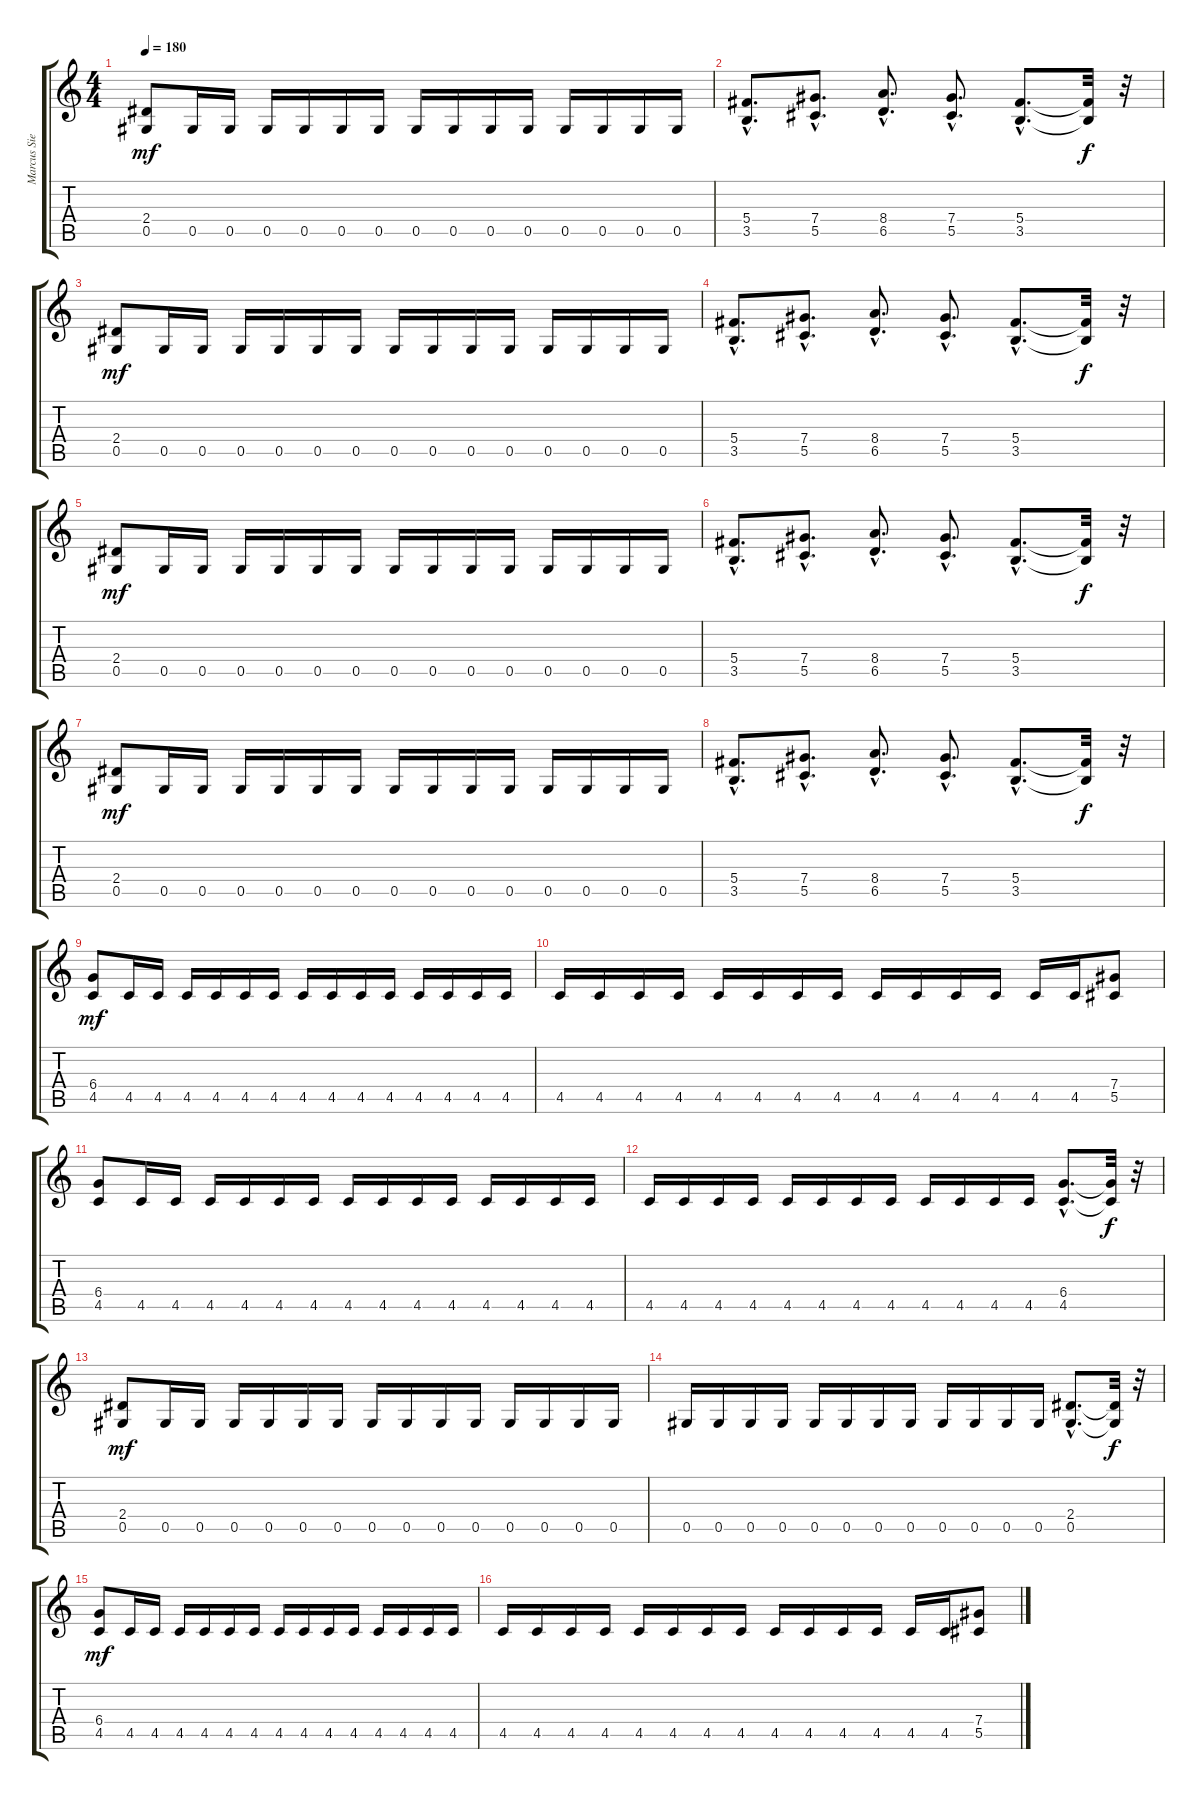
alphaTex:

\track ("Marcus Siepen" "Marcus Sie") {instrument distortionguitar}
\staff {score tabs}
\tuning (Eb4 Bb3 Gb3 Db3 Ab2 Eb2) {hide}
\ts (4 4)
\tempo 180
\clef g2
\ks c
(2.4 0.5).8{dy mf instrument distortionguitar} 0.5.16 0.5.16 0.5.16 0.5.16 0.5.16 0.5.16 0.5.16 0.5.16 0.5.16 0.5.16 0.5.16 0.5.16 0.5.16 0.5.16 |
(5.4{hac} 3.5{hac}).8{d} (7.4{hac} 5.5{hac}).8{d} (8.4{hac} 6.5{hac}).8{d} (7.4{hac} 5.5{hac}).8{d} (5.4{hac} 3.5{hac}).8{d} (5.4{t} 3.5{t}).32{dy f} r.32 |
(2.4 0.5).8{dy mf} 0.5.16 0.5.16 0.5.16 0.5.16 0.5.16 0.5.16 0.5.16 0.5.16 0.5.16 0.5.16 0.5.16 0.5.16 0.5.16 0.5.16 |
(5.4{hac} 3.5{hac}).8{d} (7.4{hac} 5.5{hac}).8{d} (8.4{hac} 6.5{hac}).8{d} (7.4{hac} 5.5{hac}).8{d} (5.4{hac} 3.5{hac}).8{d} (5.4{t} 3.5{t}).32{dy f} r.32 |
(2.4 0.5).8{dy mf} 0.5.16 0.5.16 0.5.16 0.5.16 0.5.16 0.5.16 0.5.16 0.5.16 0.5.16 0.5.16 0.5.16 0.5.16 0.5.16 0.5.16 |
(5.4{hac} 3.5{hac}).8{d} (7.4{hac} 5.5{hac}).8{d} (8.4{hac} 6.5{hac}).8{d} (7.4{hac} 5.5{hac}).8{d} (5.4{hac} 3.5{hac}).8{d} (5.4{t} 3.5{t}).32{dy f} r.32 |
(2.4 0.5).8{dy mf} 0.5.16 0.5.16 0.5.16 0.5.16 0.5.16 0.5.16 0.5.16 0.5.16 0.5.16 0.5.16 0.5.16 0.5.16 0.5.16 0.5.16 |
(5.4{hac} 3.5{hac}).8{d} (7.4{hac} 5.5{hac}).8{d} (8.4{hac} 6.5{hac}).8{d} (7.4{hac} 5.5{hac}).8{d} (5.4{hac} 3.5{hac}).8{d} (5.4{t} 3.5{t}).32{dy f} r.32 |
(6.4 4.5).8{dy mf} 4.5.16 4.5.16 4.5.16 4.5.16 4.5.16 4.5.16 4.5.16 4.5.16 4.5.16 4.5.16 4.5.16 4.5.16 4.5.16 4.5.16 |
4.5.16 4.5.16 4.5.16 4.5.16 4.5.16 4.5.16 4.5.16 4.5.16 4.5.16 4.5.16 4.5.16 4.5.16 4.5.16 4.5.16 (7.4 5.5).8 |
(6.4 4.5).8 4.5.16 4.5.16 4.5.16 4.5.16 4.5.16 4.5.16 4.5.16 4.5.16 4.5.16 4.5.16 4.5.16 4.5.16 4.5.16 4.5.16 |
4.5.16 4.5.16 4.5.16 4.5.16 4.5.16 4.5.16 4.5.16 4.5.16 4.5.16 4.5.16 4.5.16 4.5.16 (6.4{hac} 4.5{hac}).8{d} (6.4{t} 4.5{t}).32{dy f} r.32 |
(2.4 0.5).8{dy mf} 0.5.16 0.5.16 0.5.16 0.5.16 0.5.16 0.5.16 0.5.16 0.5.16 0.5.16 0.5.16 0.5.16 0.5.16 0.5.16 0.5.16 |
0.5.16 0.5.16 0.5.16 0.5.16 0.5.16 0.5.16 0.5.16 0.5.16 0.5.16 0.5.16 0.5.16 0.5.16 (2.4{hac} 0.5{hac}).8{d} (2.4{t} 0.5{t}).32{dy f} r.32 |
(6.4 4.5).8{dy mf} 4.5.16 4.5.16 4.5.16 4.5.16 4.5.16 4.5.16 4.5.16 4.5.16 4.5.16 4.5.16 4.5.16 4.5.16 4.5.16 4.5.16 |
4.5.16 4.5.16 4.5.16 4.5.16 4.5.16 4.5.16 4.5.16 4.5.16 4.5.16 4.5.16 4.5.16 4.5.16 4.5.16 4.5.16 (7.4 5.5).8
